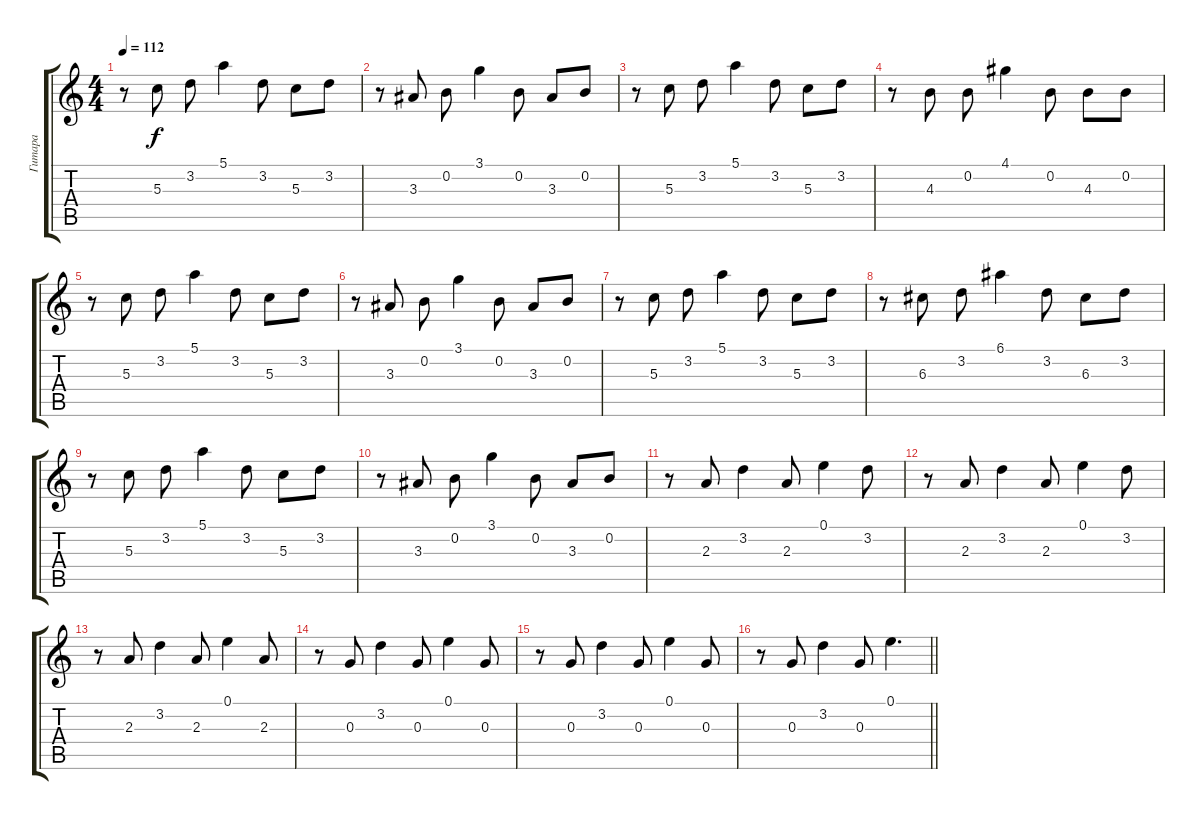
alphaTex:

\track ("Гитара" "Гитара") {instrument acousticguitarsteel}
\staff {score tabs}
\tuning (E4 B3 G3 D3 A2 E2) {hide}
\ts (4 4)
\tempo 112
\clef g2
\ks c
r.8{dy f} 5.3.8 3.2.8 5.1.4 3.2.8 5.3.8 3.2.8 |
r.8 3.3.8 0.2.8 3.1.4 0.2.8 3.3.8 0.2.8 |
r.8 5.3.8 3.2.8 5.1.4 3.2.8 5.3.8 3.2.8 |
r.8 4.3.8 0.2.8 4.1.4 0.2.8 4.3.8 0.2.8 |
r.8 5.3.8 3.2.8 5.1.4 3.2.8 5.3.8 3.2.8 |
r.8 3.3.8 0.2.8 3.1.4 0.2.8 3.3.8 0.2.8 |
r.8 5.3.8 3.2.8 5.1.4 3.2.8 5.3.8 3.2.8 |
r.8 6.3.8 3.2.8 6.1.4 3.2.8 6.3.8 3.2.8 |
r.8 5.3.8 3.2.8 5.1.4 3.2.8 5.3.8 3.2.8 |
r.8 3.3.8 0.2.8 3.1.4 0.2.8 3.3.8 0.2.8 |
r.8 2.3.8 3.2.4 2.3.8 0.1.4 3.2.8 |
r.8 2.3.8 3.2.4 2.3.8 0.1.4 3.2.8 |
r.8 2.3.8 3.2.4 2.3.8 0.1.4 2.3.8 |
r.8 0.3.8 3.2.4 0.3.8 0.1.4 0.3.8 |
r.8 0.3.8 3.2.4 0.3.8 0.1.4 0.3.8 |
\barLineRight lightlight
r.8 0.3.8 3.2.4 0.3.8 0.1.4{d}
